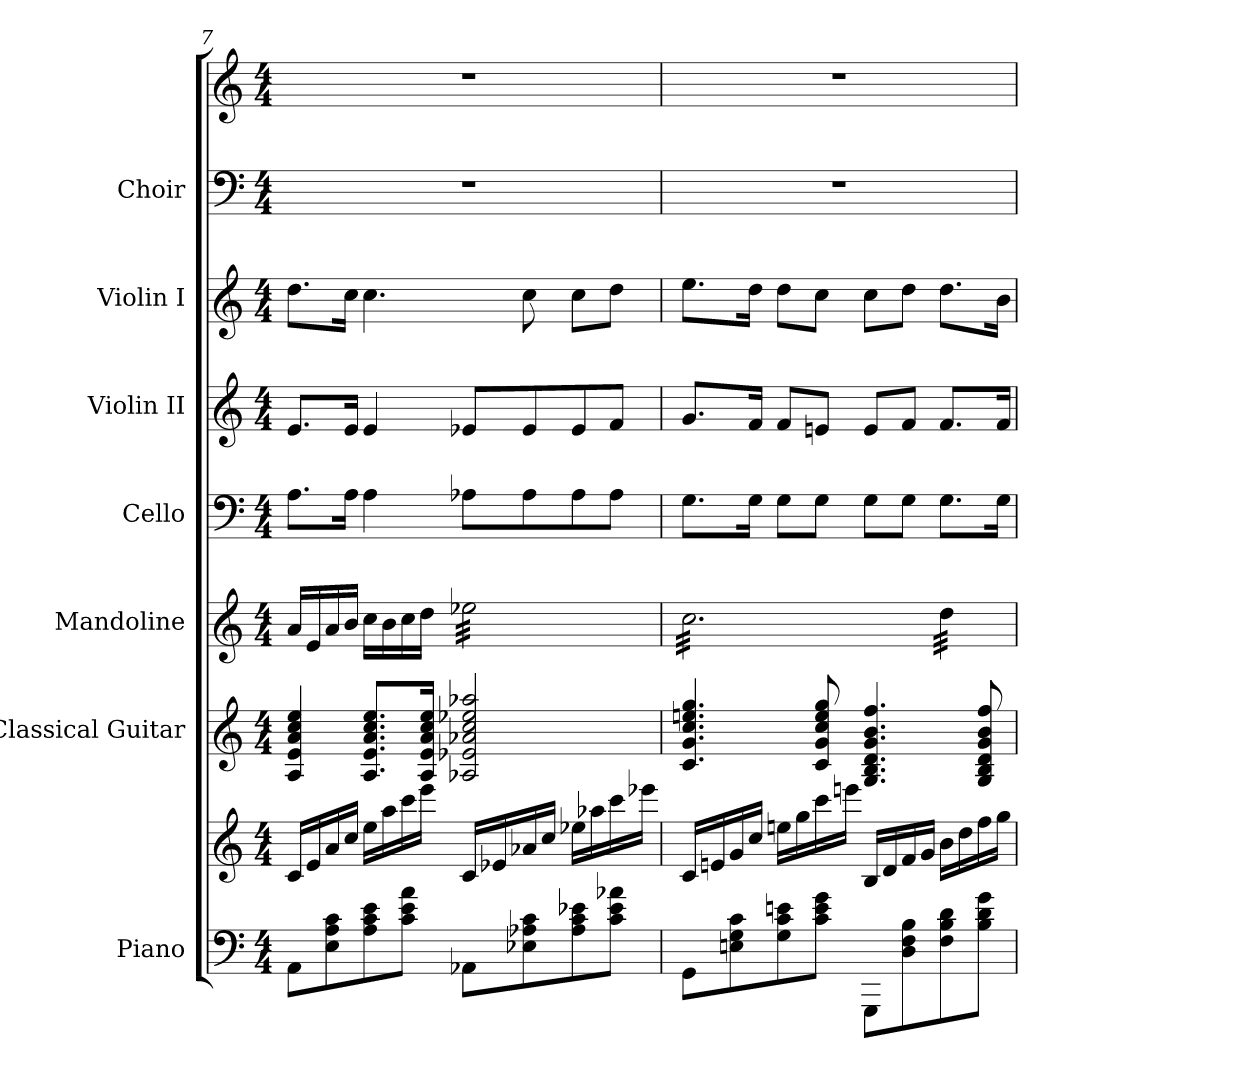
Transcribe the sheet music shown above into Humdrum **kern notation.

**kern	**kern	**kern	**kern	**kern	**kern	**kern	**kern	**kern
*part7	*part7	*part6	*part5	*part4	*part3	*part2	*part1	*part1
*staff9	*staff8	*staff7	*staff6	*staff5	*staff4	*staff3	*staff2	*staff1
*I"Piano	*	*I"Classical Guitar	*I"Mandoline	*I"Cello	*I"Violin II	*I"Violin I	*I"Choir	*
!!LO:PB:g=z
*clefF4	*clefG2	*clefG2	*clefG2	*clefF4	*clefG2	*clefG2	*clefF4	*clefG2
*	*	*ITrd7c12	*	*	*	*	*	*
*k[]	*k[]	*k[]	*k[]	*k[]	*k[]	*k[]	*k[]	*k[]
*C:	*C:	*C:	*C:	*C:	*C:	*C:	*C:	*C:
*M4/4	*M4/4	*M4/4	*M4/4	*M4/4	*M4/4	*M4/4	*M4/4	*M4/4
=7	=7	=7	=7	=7	=7	=7	=7	=7
8AAi\L	16ci/LL	4AAi/ 4Ei 4Ai 4ci 4ei	16ai/LL	8.Ai\L	8.ei/L	8.ddi\L	1r	1r
.	16ei/	.	16ei/	.	.	.	.	.
8Ei\ 8Ai 8ci	16ai/	.	16ai/	.	.	.	.	.
.	16cci/JJ	.	16bi/JJ	16Ai\Jk	16ei/Jk	16cci\Jk	.	.
8Ai\ 8ci 8ei	16eei\LL	8.AAi/ 8.Ei 8.Ai 8.ci 8.eiL	16cci\LL	4Ai\	4ei/	4.cci\	.	.
.	16aai\	.	16bi\	.	.	.	.	.
8ci\ 8ei 8aiJ	16ccci\	.	16cci\	.	.	.	.	.
.	16eeei\JJ	16AAi/ 16Ei 16Ai 16ci 16eiJk	16ddi\JJ	.	.	.	.	.
*	*	*	*tremolo	*	*	*	*	*
8AA-Xi\L	16ci/LL	2AA-Xi/ 2E-Xi 2A-Xi 2ci 2e-Xi 2a-Xi	32ee-Xi\LLL	8A-Xi\L	8e-Xi/L	.	.	.
.	.	.	32ee-Xi\	.	.	.	.	.
.	16e-Xi/	.	32ee-Xi\	.	.	.	.	.
.	.	.	32ee-Xi\	.	.	.	.	.
8E-Xi\ 8A-Xi 8ci	16a-Xi/	.	32ee-Xi\	8A-i\	8e-i/	8cci\	.	.
.	.	.	32ee-Xi\	.	.	.	.	.
.	16cci/JJ	.	32ee-Xi\	.	.	.	.	.
.	.	.	32ee-Xi\	.	.	.	.	.
8A-i\ 8ci 8e-Xi	16ee-Xi\LL	.	32ee-Xi\	8A-i\	8e-i/	8cci\L	.	.
.	.	.	32ee-Xi\	.	.	.	.	.
.	16aa-Xi\	.	32ee-Xi\	.	.	.	.	.
.	.	.	32ee-Xi\	.	.	.	.	.
8ci\ 8e-i 8a-XiJ	16ccci\	.	32ee-Xi\	8A-i\J	8fi/J	8ddi\J	.	.
.	.	.	32ee-Xi\	.	.	.	.	.
.	16eee-Xi\JJ	.	32ee-Xi\	.	.	.	.	.
.	.	.	32ee-Xi\JJJ	.	.	.	.	.
=8	=8	=8	=8	=8	=8	=8	=8	=8
8GGi\L	16ci/LL	4.Ci/ 4.Gi 4.ci 4.eni 4.gi	32cci\LLL	8.Gi\L	8.gi/L	8.eei\L	1r	1r
.	.	.	32cci\	.	.	.	.	.
.	16eni/	.	32cci\	.	.	.	.	.
.	.	.	32cci\	.	.	.	.	.
8Eni\ 8Gi 8ci	16gi/	.	32cci\	.	.	.	.	.
.	.	.	32cci\	.	.	.	.	.
.	16cci/JJ	.	32cci\	16Gi\Jk	16fi/Jk	16ddi\Jk	.	.
.	.	.	32cci\	.	.	.	.	.
8Gi\ 8ci 8eni	16eeni\LL	.	32cci\	8Gi\L	8fi/L	8ddi\L	.	.
.	.	.	32cci\	.	.	.	.	.
.	16ggi\	.	32cci\	.	.	.	.	.
.	.	.	32cci\	.	.	.	.	.
8ci\ 8ei 8giJ	16ccci\	8Ci/ 8Gi 8ci 8ei 8gi	32cci\	8Gi\J	8eni/J	8cci\J	.	.
.	.	.	32cci\	.	.	.	.	.
.	16eeeni\JJ	.	32cci\	.	.	.	.	.
.	.	.	32cci\	.	.	.	.	.
8GGGi\L	16Bi/LL	4.GGi/ 4.BBi 4.Di 4.Gi 4.Bi 4.fi	32cci\	8Gi\L	8ei/L	8cci\L	.	.
.	.	.	32cci\	.	.	.	.	.
.	16di/	.	32cci\	.	.	.	.	.
.	.	.	32cci\	.	.	.	.	.
8Di\ 8Fi 8Bi	16fi/	.	32cci\	8Gi\J	8fi/J	8ddi\J	.	.
.	.	.	32cci\	.	.	.	.	.
.	16gi/JJ	.	32cci\	.	.	.	.	.
.	.	.	32cci\JJJ	.	.	.	.	.
8Fi\ 8Bi 8di	16bi\LL	.	32ddi\LLL	8.Gi\L	8.fi/L	8.ddi\L	.	.
.	.	.	32ddi\	.	.	.	.	.
.	16ddi\	.	32ddi\	.	.	.	.	.
.	.	.	32ddi\	.	.	.	.	.
8Bi\ 8di 8giJ	16ffi\	8GGi/ 8BBi 8Di 8Gi 8Bi 8fi	32ddi\	.	.	.	.	.
.	.	.	32ddi\	.	.	.	.	.
.	16ggi\JJ	.	32ddi\	16Gi\Jk	16fi/Jk	16bi\Jk	.	.
.	.	.	32ddi\JJJ	.	.	.	.	.
*	*	*	*Xtremolo	*	*	*	*	*
=	=	=	=	=	=	=	=	=
*-	*-	*-	*-	*-	*-	*-	*-	*-
